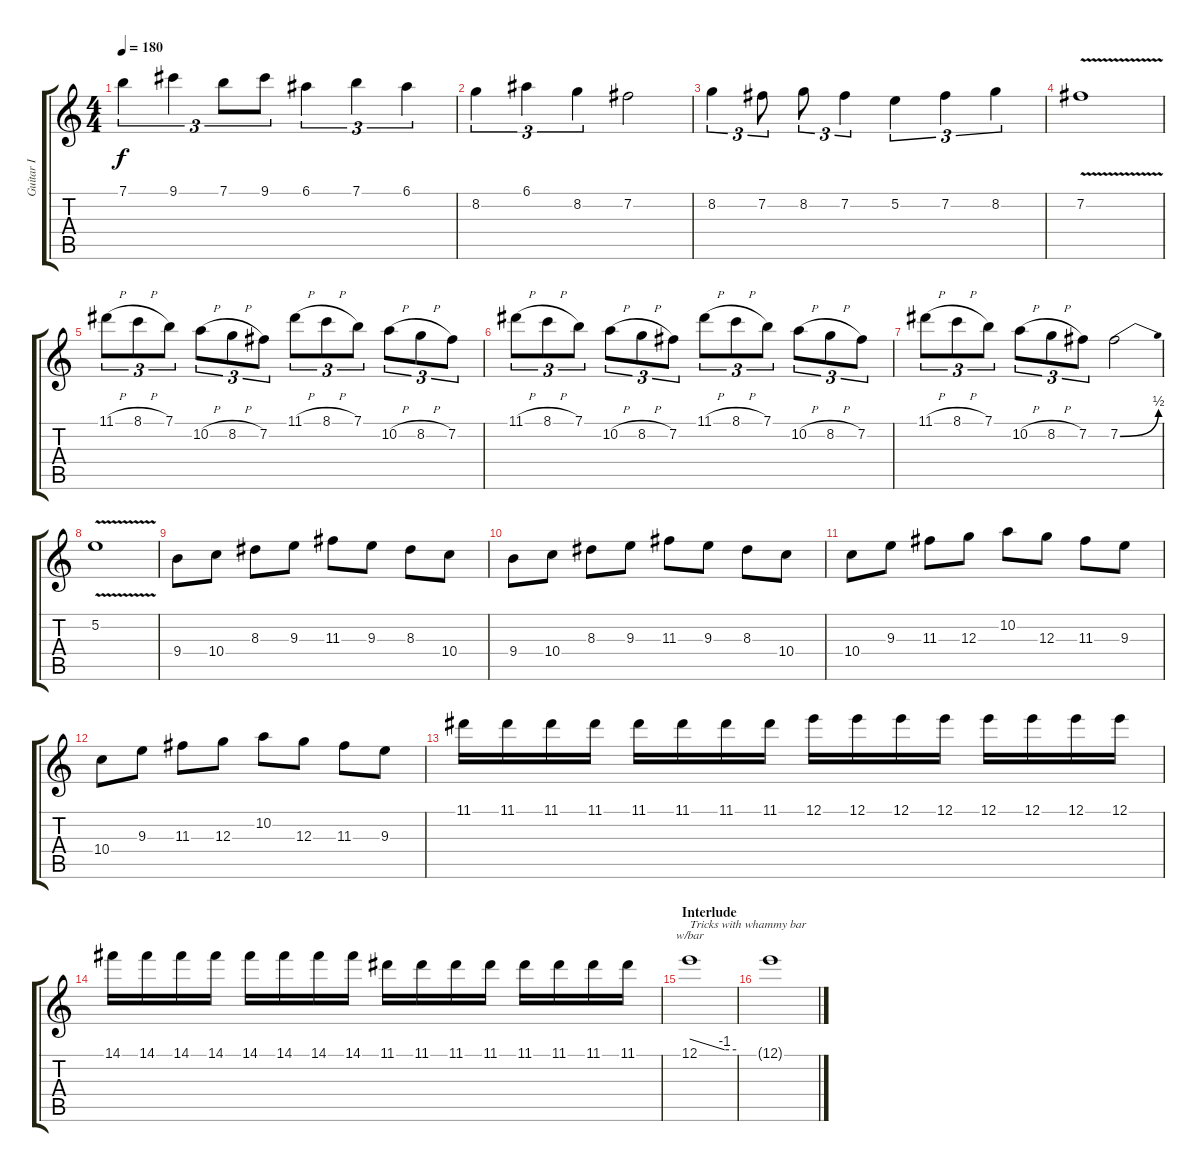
\track ("Guitar I" "Guitar I") {instrument overdrivenguitar}
\staff {score tabs}
\tuning (E4 B3 G3 D3 A2 E2) {hide}
\ts (4 4)
\tempo 180
\clef g2
\ks c
7.1.4{tu (3 2) dy f} 9.1.4{tu (3 2)} 7.1.8{tu (3 2)} 9.1.8{tu (3 2)} 6.1.4{tu (3 2)} 7.1.4{tu (3 2)} 6.1.4{tu (3 2)} |
8.2.4{tu (3 2)} 6.1.4{tu (3 2)} 8.2.4{tu (3 2)} 7.2.2 |
8.2.4{tu (3 2)} 7.2.8{tu (3 2)} 8.2.8{tu (3 2)} 7.2.4{tu (3 2)} 5.2.4{tu (3 2)} 7.2.4{tu (3 2)} 8.2.4{tu (3 2)} |
7.2{v}.1 |
11.1{h}.8{tu (3 2)} 8.1{h}.8{tu (3 2)} 7.1.8{tu (3 2)} 10.2{h}.8{tu (3 2)} 8.2{h}.8{tu (3 2)} 7.2.8{tu (3 2)} 11.1{h}.8{tu (3 2)} 8.1{h}.8{tu (3 2)} 7.1.8{tu (3 2)} 10.2{h}.8{tu (3 2)} 8.2{h}.8{tu (3 2)} 7.2.8{tu (3 2)} |
11.1{h}.8{tu (3 2)} 8.1{h}.8{tu (3 2)} 7.1.8{tu (3 2)} 10.2{h}.8{tu (3 2)} 8.2{h}.8{tu (3 2)} 7.2.8{tu (3 2)} 11.1{h}.8{tu (3 2)} 8.1{h}.8{tu (3 2)} 7.1.8{tu (3 2)} 10.2{h}.8{tu (3 2)} 8.2{h}.8{tu (3 2)} 7.2.8{tu (3 2)} |
11.1{h}.8{tu (3 2)} 8.1{h}.8{tu (3 2)} 7.1.8{tu (3 2)} 10.2{h}.8{tu (3 2)} 8.2{h}.8{tu (3 2)} 7.2.8{tu (3 2)} 7.2{be (bend 0 0 60 2)}.2 |
5.2{v}.1 |
9.4.8 10.4.8 8.3.8 9.3.8 11.3.8 9.3.8 8.3.8 10.4.8 |
9.4.8 10.4.8 8.3.8 9.3.8 11.3.8 9.3.8 8.3.8 10.4.8 |
10.4.8 9.3.8 11.3.8 12.3.8 10.2.8 12.3.8 11.3.8 9.3.8 |
10.4.8 9.3.8 11.3.8 12.3.8 10.2.8 12.3.8 11.3.8 9.3.8 |
11.1.16 11.1.16 11.1.16 11.1.16 11.1.16 11.1.16 11.1.16 11.1.16 12.1.16 12.1.16 12.1.16 12.1.16 12.1.16 12.1.16 12.1.16 12.1.16 |
14.1.16 14.1.16 14.1.16 14.1.16 14.1.16 14.1.16 14.1.16 14.1.16 11.1.16 11.1.16 11.1.16 11.1.16 11.1.16 11.1.16 11.1.16 11.1.16 |
\section ("" "Interlude")
12.1.1{tbe (custom default 0 0 45 -4 60 -4) txt "Tricks with whammy bar" volume 0} |
12.1{t}.1
